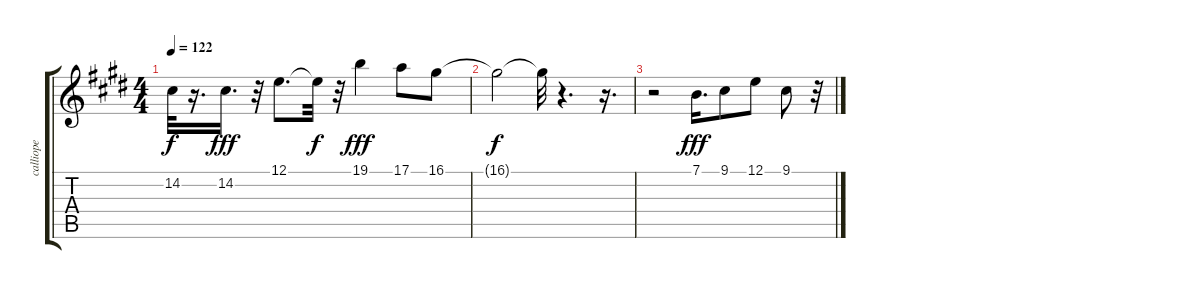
\track ("calliope" "calliope") {instrument lead3calliope}
\staff {score tabs}
\tuning (E4 B3 G3 D3 A2 E2) {hide}
\ts (4 4)
\tempo 122
\clef g2
\ks e
14.2{t}.32{dy f} r.16{d} 14.2.16{d dy fff} r.32 12.1.8{d} 12.1{t}.32{dy f} r.32 19.1.4{dy fff} 17.1.8 16.1.8 |
16.1{t}.2{dy f} 16.1{t}.32 r.4{d} r.16{d} |
r.2 7.1.16{d dy fff} 9.1.8 12.1.8 9.1.8 r.32
